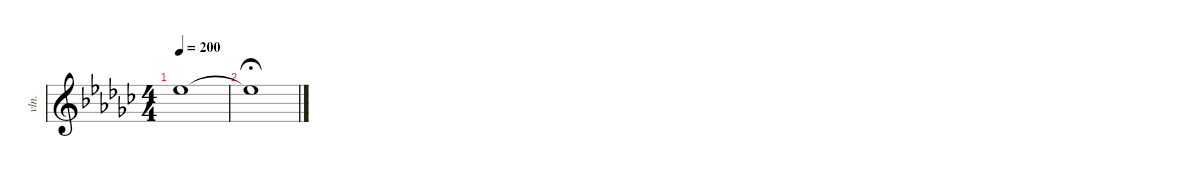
\defaultSystemsLayout 4
\hideDynamics
\bracketExtendMode nobrackets
\otherSystemsTrackNameOrientation horizontal
\track ("Keyboards 1-show" "vln.") {defaultSystemsLayout 4 instrument stringensemble1}
\staff {score}
\tuning (Eb4 Bb3 Gb3 Db3 Ab2 Eb2)
\ts (4 4)
\tempo 200
\clef g2
\ks gb
12.1{t acc b}.1{dy f beam Down} |
\tempo (100 hide)
12.1{t acc b}.1{fermata (medium 1) beam Down}
